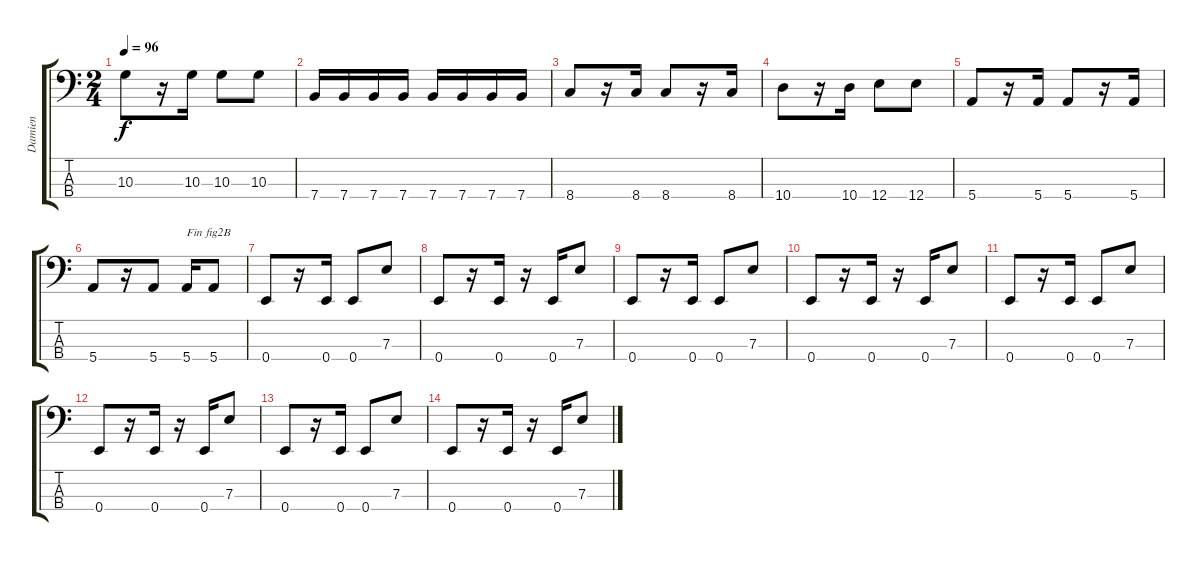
\track ("Damien" "Damien") {instrument electricbasspick}
\staff {score tabs}
\tuning (G2 D2 A1 E1) {hide}
\ts (2 4)
\tempo 96
\clef f4
\ks c
10.3.8{dy f} r.16 10.3.16 10.3.8 10.3.8 |
7.4.16 7.4.16 7.4.16 7.4.16 7.4.16 7.4.16 7.4.16 7.4.16 |
8.4.8 r.16 8.4.16 8.4.8 r.16 8.4.16 |
10.4.8 r.16 10.4.16 12.4.8 12.4.8 |
5.4.8 r.16 5.4.16 5.4.8 r.16 5.4.16 |
5.4.8 r.16 5.4.8 5.4.16{txt "Fin fig2B"} 5.4.8 |
0.4.8 r.16 0.4.16 0.4.8 7.3.8 |
0.4.8 r.16 0.4.16 r.16 0.4.16 7.3.8 |
0.4.8 r.16 0.4.16 0.4.8 7.3.8 |
0.4.8 r.16 0.4.16 r.16 0.4.16 7.3.8 |
0.4.8 r.16 0.4.16 0.4.8 7.3.8 |
0.4.8 r.16 0.4.16 r.16 0.4.16 7.3.8 |
0.4.8 r.16 0.4.16 0.4.8 7.3.8 |
0.4.8 r.16 0.4.16 r.16 0.4.16 7.3.8
